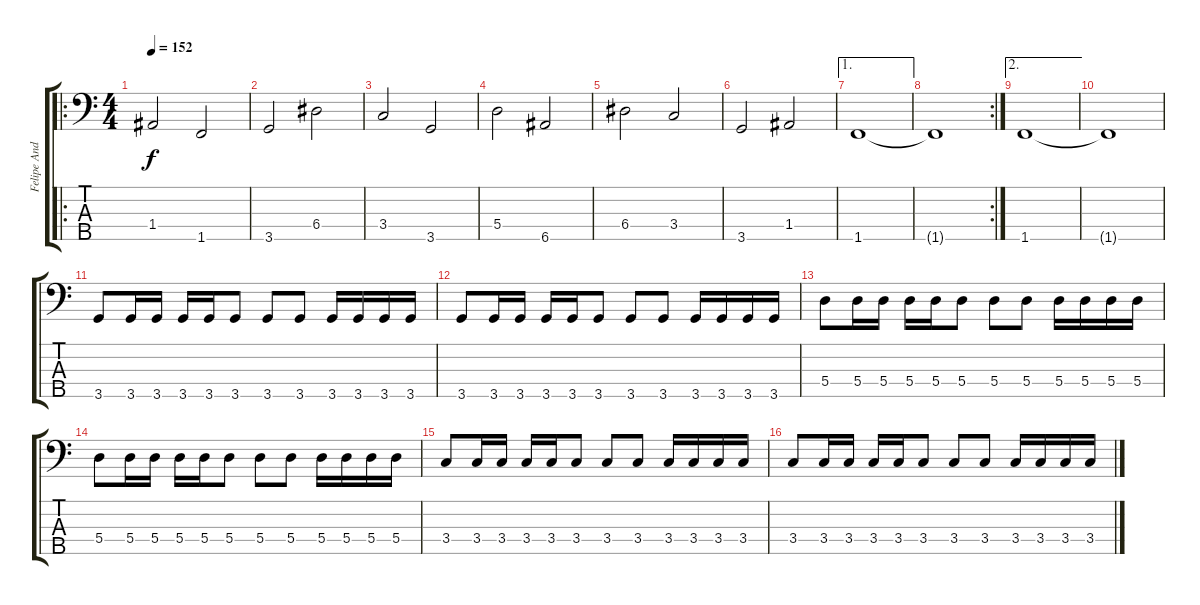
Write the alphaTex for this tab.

\track ("Felipe Andreoli" "Felipe And") {instrument electricbasspick}
\staff {score tabs}
\tuning (C3 G2 D2 A1 E1) {hide}
\ro
\ts (4 4)
\tempo 152
\clef f4
\ks c
1.4.2{dy f instrument electricbasspick} 1.5.2 |
3.5.2 6.4.2 |
3.4.2 3.5.2 |
5.4.2 6.5.2 |
6.4.2 3.4.2 |
3.5.2 1.4.2 |
\ae 1
1.5.1 |
\rc 2
1.5{t}.1 |
\ae 2
1.5.1 |
1.5{t}.1 |
3.5.8 3.5.16 3.5.16 3.5.16 3.5.16 3.5.8 3.5.8 3.5.8 3.5.16 3.5.16 3.5.16 3.5.16 |
3.5.8 3.5.16 3.5.16 3.5.16 3.5.16 3.5.8 3.5.8 3.5.8 3.5.16 3.5.16 3.5.16 3.5.16 |
5.4.8 5.4.16 5.4.16 5.4.16 5.4.16 5.4.8 5.4.8 5.4.8 5.4.16 5.4.16 5.4.16 5.4.16 |
5.4.8 5.4.16 5.4.16 5.4.16 5.4.16 5.4.8 5.4.8 5.4.8 5.4.16 5.4.16 5.4.16 5.4.16 |
3.4.8 3.4.16 3.4.16 3.4.16 3.4.16 3.4.8 3.4.8 3.4.8 3.4.16 3.4.16 3.4.16 3.4.16 |
3.4.8 3.4.16 3.4.16 3.4.16 3.4.16 3.4.8 3.4.8 3.4.8 3.4.16 3.4.16 3.4.16 3.4.16
